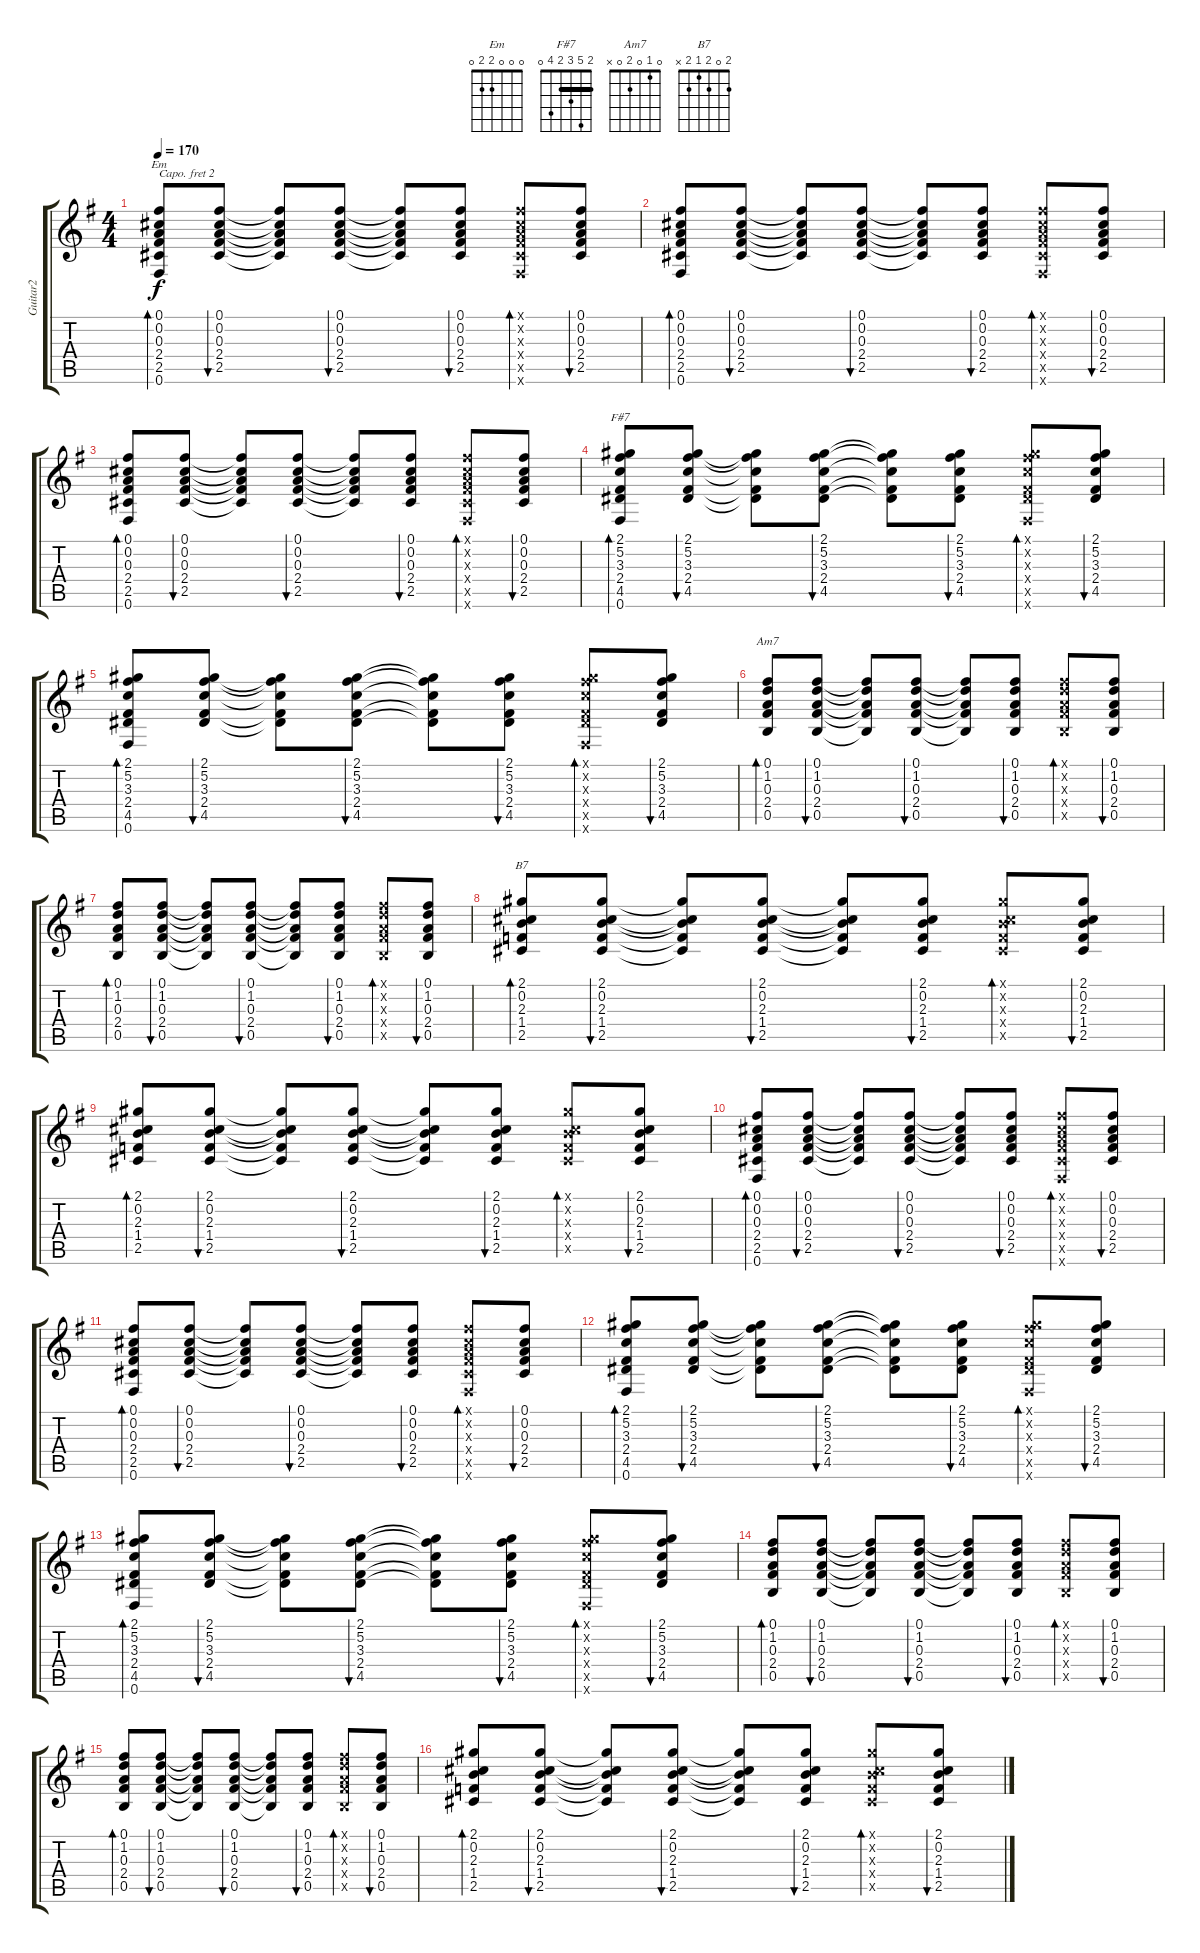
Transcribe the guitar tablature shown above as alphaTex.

\track ("Guitar2" "Guitar2") {instrument acousticguitarnylon}
\staff {score tabs}
\capo 2
\tuning (E4 B3 G3 D3 A2 E2) {hide}
\chord ("Em" 0 0 0 2 2 0)
\chord ("F#7" 2 5 3 2 4 0) {barre 2}
\chord ("Am7" 0 1 0 2 0 x)
\chord ("B7" 2 0 2 1 2 x)
\ts (4 4)
\tempo 170
\clef g2
\ks eminor
(0.1 0.2 0.3 2.4 2.5 0.6).8{bd 60 ch "Em" dy f} (0.1 0.2 0.3 2.4 2.5).8{bu 60} (0.1{t} 0.2{t} 0.3{t} 2.4{t} 2.5{t}).8 (0.1 0.2 0.3 2.4 2.5).8{bu 60} (0.1{t} 0.2{t} 0.3{t} 2.4{t} 2.5{t}).8 (0.1 0.2 0.3 2.4 2.5).8{bu 60} (0.1{x} 0.2{x} 0.3{x} 2.4{x} 2.5{x} 0.6{x}).8{bd 60} (0.1 0.2 0.3 2.4 2.5).8{bu 60} |
(0.1 0.2 0.3 2.4 2.5 0.6).8{bd 60} (0.1 0.2 0.3 2.4 2.5).8{bu 60} (0.1{t} 0.2{t} 0.3{t} 2.4{t} 2.5{t}).8 (0.1 0.2 0.3 2.4 2.5).8{bu 60} (0.1{t} 0.2{t} 0.3{t} 2.4{t} 2.5{t}).8 (0.1 0.2 0.3 2.4 2.5).8{bu 60} (0.1{x} 0.2{x} 0.3{x} 2.4{x} 2.5{x} 0.6{x}).8{bd 60} (0.1 0.2 0.3 2.4 2.5).8{bu 60} |
(0.1 0.2 0.3 2.4 2.5 0.6).8{bd 60} (0.1 0.2 0.3 2.4 2.5).8{bu 60} (0.1{t} 0.2{t} 0.3{t} 2.4{t} 2.5{t}).8 (0.1 0.2 0.3 2.4 2.5).8{bu 60} (0.1{t} 0.2{t} 0.3{t} 2.4{t} 2.5{t}).8 (0.1 0.2 0.3 2.4 2.5).8{bu 60} (0.1{x} 0.2{x} 0.3{x} 2.4{x} 2.5{x} 0.6{x}).8{bd 60} (0.1 0.2 0.3 2.4 2.5).8{bu 60} |
(2.1 5.2 3.3 2.4 4.5 0.6).8{bd 60 ch "F#7"} (2.1 5.2 3.3 2.4 4.5).8{bu 60} (2.1{t} 5.2{t} 3.3{t} 2.4{t} 4.5{t}).8 (2.1 5.2 3.3 2.4 4.5).8{bu 60} (2.1{t} 5.2{t} 3.3{t} 2.4{t} 4.5{t}).8 (2.1 5.2 3.3 2.4 4.5).8{bu 60} (2.1{x} 5.2{x} 3.3{x} 2.4{x} 4.5{x} 0.6{x}).8{bd 60} (2.1 5.2 3.3 2.4 4.5).8{bu 60} |
(2.1 5.2 3.3 2.4 4.5 0.6).8{bd 60} (2.1 5.2 3.3 2.4 4.5).8{bu 60} (2.1{t} 5.2{t} 3.3{t} 2.4{t} 4.5{t}).8 (2.1 5.2 3.3 2.4 4.5).8{bu 60} (2.1{t} 5.2{t} 3.3{t} 2.4{t} 4.5{t}).8 (2.1 5.2 3.3 2.4 4.5).8{bu 60} (2.1{x} 5.2{x} 3.3{x} 2.4{x} 4.5{x} 0.6{x}).8{bd 60} (2.1 5.2 3.3 2.4 4.5).8{bu 60} |
(0.1 1.2 0.3 2.4 0.5).8{bd 60 ch "Am7"} (0.1 1.2 0.3 2.4 0.5).8{bu 60} (0.1{t} 1.2{t} 0.3{t} 2.4{t} 0.5{t}).8 (0.1 1.2 0.3 2.4 0.5).8{bu 60} (0.1{t} 1.2{t} 0.3{t} 2.4{t} 0.5{t}).8 (0.1 1.2 0.3 2.4 0.5).8{bu 60} (0.1{x} 1.2{x} 0.3{x} 2.4{x} 0.5{x}).8{bd 60} (0.1 1.2 0.3 2.4 0.5).8{bu 60} |
(0.1 1.2 0.3 2.4 0.5).8{bd 60} (0.1 1.2 0.3 2.4 0.5).8{bu 60} (0.1{t} 1.2{t} 0.3{t} 2.4{t} 0.5{t}).8 (0.1 1.2 0.3 2.4 0.5).8{bu 60} (0.1{t} 1.2{t} 0.3{t} 2.4{t} 0.5{t}).8 (0.1 1.2 0.3 2.4 0.5).8{bu 60} (0.1{x} 1.2{x} 0.3{x} 2.4{x} 0.5{x}).8{bd 60} (0.1 1.2 0.3 2.4 0.5).8{bu 60} |
(2.1 0.2 2.3 1.4 2.5).8{bd 60 ch "B7"} (2.1 0.2 2.3 1.4 2.5).8{bu 60} (2.1{t} 0.2{t} 2.3{t} 1.4{t} 2.5{t}).8 (2.1 0.2 2.3 1.4 2.5).8{bu 60} (2.1{t} 0.2{t} 2.3{t} 1.4{t} 2.5{t}).8 (2.1 0.2 2.3 1.4 2.5).8{bu 60} (2.1{x} 0.2{x} 2.3{x} 1.4{x} 2.5{x}).8{bd 60} (2.1 0.2 2.3 1.4 2.5).8{bu 60} |
(2.1 0.2 2.3 1.4 2.5).8{bd 60} (2.1 0.2 2.3 1.4 2.5).8{bu 60} (2.1{t} 0.2{t} 2.3{t} 1.4{t} 2.5{t}).8 (2.1 0.2 2.3 1.4 2.5).8{bu 60} (2.1{t} 0.2{t} 2.3{t} 1.4{t} 2.5{t}).8 (2.1 0.2 2.3 1.4 2.5).8{bu 60} (2.1{x} 0.2{x} 2.3{x} 1.4{x} 2.5{x}).8{bd 60} (2.1 0.2 2.3 1.4 2.5).8{bu 60} |
(0.1 0.2 0.3 2.4 2.5 0.6).8{bd 60} (0.1 0.2 0.3 2.4 2.5).8{bu 60} (0.1{t} 0.2{t} 0.3{t} 2.4{t} 2.5{t}).8 (0.1 0.2 0.3 2.4 2.5).8{bu 60} (0.1{t} 0.2{t} 0.3{t} 2.4{t} 2.5{t}).8 (0.1 0.2 0.3 2.4 2.5).8{bu 60} (0.1{x} 0.2{x} 0.3{x} 2.4{x} 2.5{x} 0.6{x}).8{bd 60} (0.1 0.2 0.3 2.4 2.5).8{bu 60} |
(0.1 0.2 0.3 2.4 2.5 0.6).8{bd 60} (0.1 0.2 0.3 2.4 2.5).8{bu 60} (0.1{t} 0.2{t} 0.3{t} 2.4{t} 2.5{t}).8 (0.1 0.2 0.3 2.4 2.5).8{bu 60} (0.1{t} 0.2{t} 0.3{t} 2.4{t} 2.5{t}).8 (0.1 0.2 0.3 2.4 2.5).8{bu 60} (0.1{x} 0.2{x} 0.3{x} 2.4{x} 2.5{x} 0.6{x}).8{bd 60} (0.1 0.2 0.3 2.4 2.5).8{bu 60} |
(2.1 5.2 3.3 2.4 4.5 0.6).8{bd 60} (2.1 5.2 3.3 2.4 4.5).8{bu 60} (2.1{t} 5.2{t} 3.3{t} 2.4{t} 4.5{t}).8 (2.1 5.2 3.3 2.4 4.5).8{bu 60} (2.1{t} 5.2{t} 3.3{t} 2.4{t} 4.5{t}).8 (2.1 5.2 3.3 2.4 4.5).8{bu 60} (2.1{x} 5.2{x} 3.3{x} 2.4{x} 4.5{x} 0.6{x}).8{bd 60} (2.1 5.2 3.3 2.4 4.5).8{bu 60} |
(2.1 5.2 3.3 2.4 4.5 0.6).8{bd 60} (2.1 5.2 3.3 2.4 4.5).8{bu 60} (2.1{t} 5.2{t} 3.3{t} 2.4{t} 4.5{t}).8 (2.1 5.2 3.3 2.4 4.5).8{bu 60} (2.1{t} 5.2{t} 3.3{t} 2.4{t} 4.5{t}).8 (2.1 5.2 3.3 2.4 4.5).8{bu 60} (2.1{x} 5.2{x} 3.3{x} 2.4{x} 4.5{x} 0.6{x}).8{bd 60} (2.1 5.2 3.3 2.4 4.5).8{bu 60} |
(0.1 1.2 0.3 2.4 0.5).8{bd 60} (0.1 1.2 0.3 2.4 0.5).8{bu 60} (0.1{t} 1.2{t} 0.3{t} 2.4{t} 0.5{t}).8 (0.1 1.2 0.3 2.4 0.5).8{bu 60} (0.1{t} 1.2{t} 0.3{t} 2.4{t} 0.5{t}).8 (0.1 1.2 0.3 2.4 0.5).8{bu 60} (0.1{x} 1.2{x} 0.3{x} 2.4{x} 0.5{x}).8{bd 60} (0.1 1.2 0.3 2.4 0.5).8{bu 60} |
(0.1 1.2 0.3 2.4 0.5).8{bd 60} (0.1 1.2 0.3 2.4 0.5).8{bu 60} (0.1{t} 1.2{t} 0.3{t} 2.4{t} 0.5{t}).8 (0.1 1.2 0.3 2.4 0.5).8{bu 60} (0.1{t} 1.2{t} 0.3{t} 2.4{t} 0.5{t}).8 (0.1 1.2 0.3 2.4 0.5).8{bu 60} (0.1{x} 1.2{x} 0.3{x} 2.4{x} 0.5{x}).8{bd 60} (0.1 1.2 0.3 2.4 0.5).8{bu 60} |
(2.1 0.2 2.3 1.4 2.5).8{bd 60} (2.1 0.2 2.3 1.4 2.5).8{bu 60} (2.1{t} 0.2{t} 2.3{t} 1.4{t} 2.5{t}).8 (2.1 0.2 2.3 1.4 2.5).8{bu 60} (2.1{t} 0.2{t} 2.3{t} 1.4{t} 2.5{t}).8 (2.1 0.2 2.3 1.4 2.5).8{bu 60} (2.1{x} 0.2{x} 2.3{x} 1.4{x} 2.5{x}).8{bd 60} (2.1 0.2 2.3 1.4 2.5).8{bu 60}
